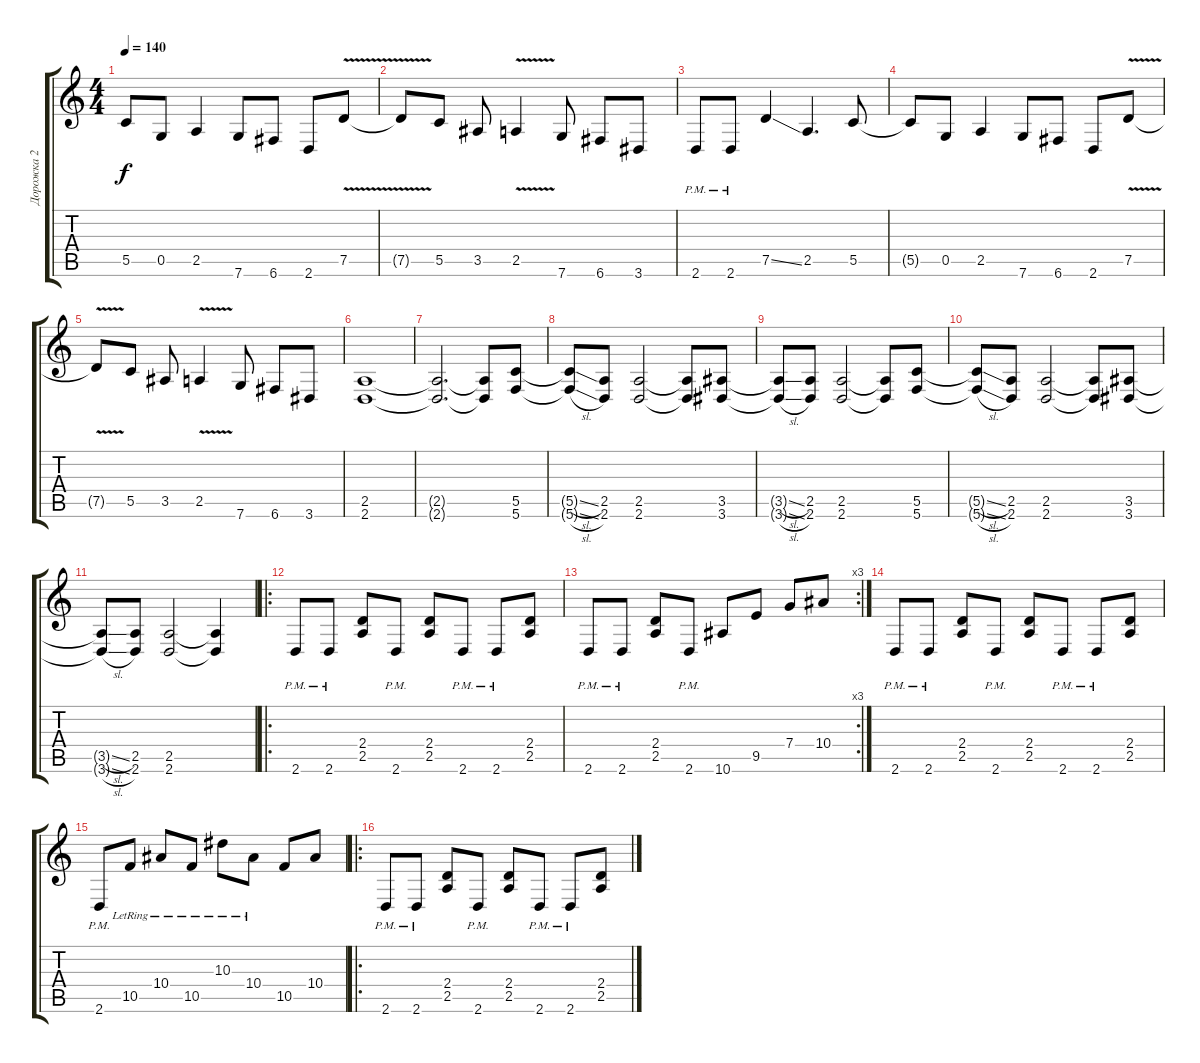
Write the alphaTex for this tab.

\track ("Дорожка 2" "Дорожка 2") {instrument distortionguitar}
\staff {score tabs}
\tuning (D4 A3 F3 C3 G2 C2) {hide}
\ts (4 4)
\tempo 140
\clef g2
\ks c
5.5{t}.8{dy f} 0.5.8 2.5.4 7.6.8 6.6.8 2.6.8 7.5{v}.8 |
7.5{t}.8 5.5.8 3.5.8 2.5{v}.4 7.6.8 6.6.8 3.6.8 |
2.6{pm}.8 2.6{pm}.8 7.5{ss}.4 2.5.4{d} 5.5.8 |
5.5{t}.8 0.5.8 2.5.4 7.6.8 6.6.8 2.6.8 7.5{v}.8 |
7.5{t}.8 5.5.8 3.5.8 2.5{v}.4 7.6.8 6.6.8 3.6.8 |
(2.5 2.6).1 |
(2.5{t} 2.6{t}).2{d} (2.5{t} 2.6{t}).8 (5.5 5.6).8 |
(5.5{sl t} 5.6{sl t}).8 (2.5 2.6).8 (2.5 2.6).2 (2.5{t} 2.6{t}).8 (3.5 3.6).8 |
(3.5{sl t} 3.6{sl t}).8 (2.5 2.6).8 (2.5 2.6).2 (2.5{t} 2.6{t}).8 (5.5 5.6).8 |
(5.5{sl t} 5.6{sl t}).8 (2.5 2.6).8 (2.5 2.6).2 (2.5{t} 2.6{t}).8 (3.5 3.6).8 |
(3.5{sl t} 3.6{sl t}).8 (2.5 2.6).8 (2.5 2.6).2 (2.5{t} 2.6{t}).4 |
\ro
2.6{pm}.8 2.6{pm}.8 (2.4 2.5).8 2.6{pm}.8 (2.4 2.5).8 2.6{pm}.8 2.6{pm}.8 (2.4 2.5).8 |
\rc 3
2.6{pm}.8 2.6{pm}.8 (2.4 2.5).8 2.6{pm}.8 10.6.8 9.5.8 7.4.8 10.4.8 |
2.6{pm}.8 2.6{pm}.8 (2.4 2.5).8 2.6{pm}.8 (2.4 2.5).8 2.6{pm}.8 2.6{pm}.8 (2.4 2.5).8 |
2.6{pm}.8 10.5{lr}.8 10.4{lr}.8 10.5{lr}.8 10.3{lr}.8 10.4{lr}.8 10.5.8 10.4.8 |
\ro
2.6{pm}.8 2.6{pm}.8 (2.4 2.5).8 2.6{pm}.8 (2.4 2.5).8 2.6{pm}.8 2.6{pm}.8 (2.4 2.5).8
